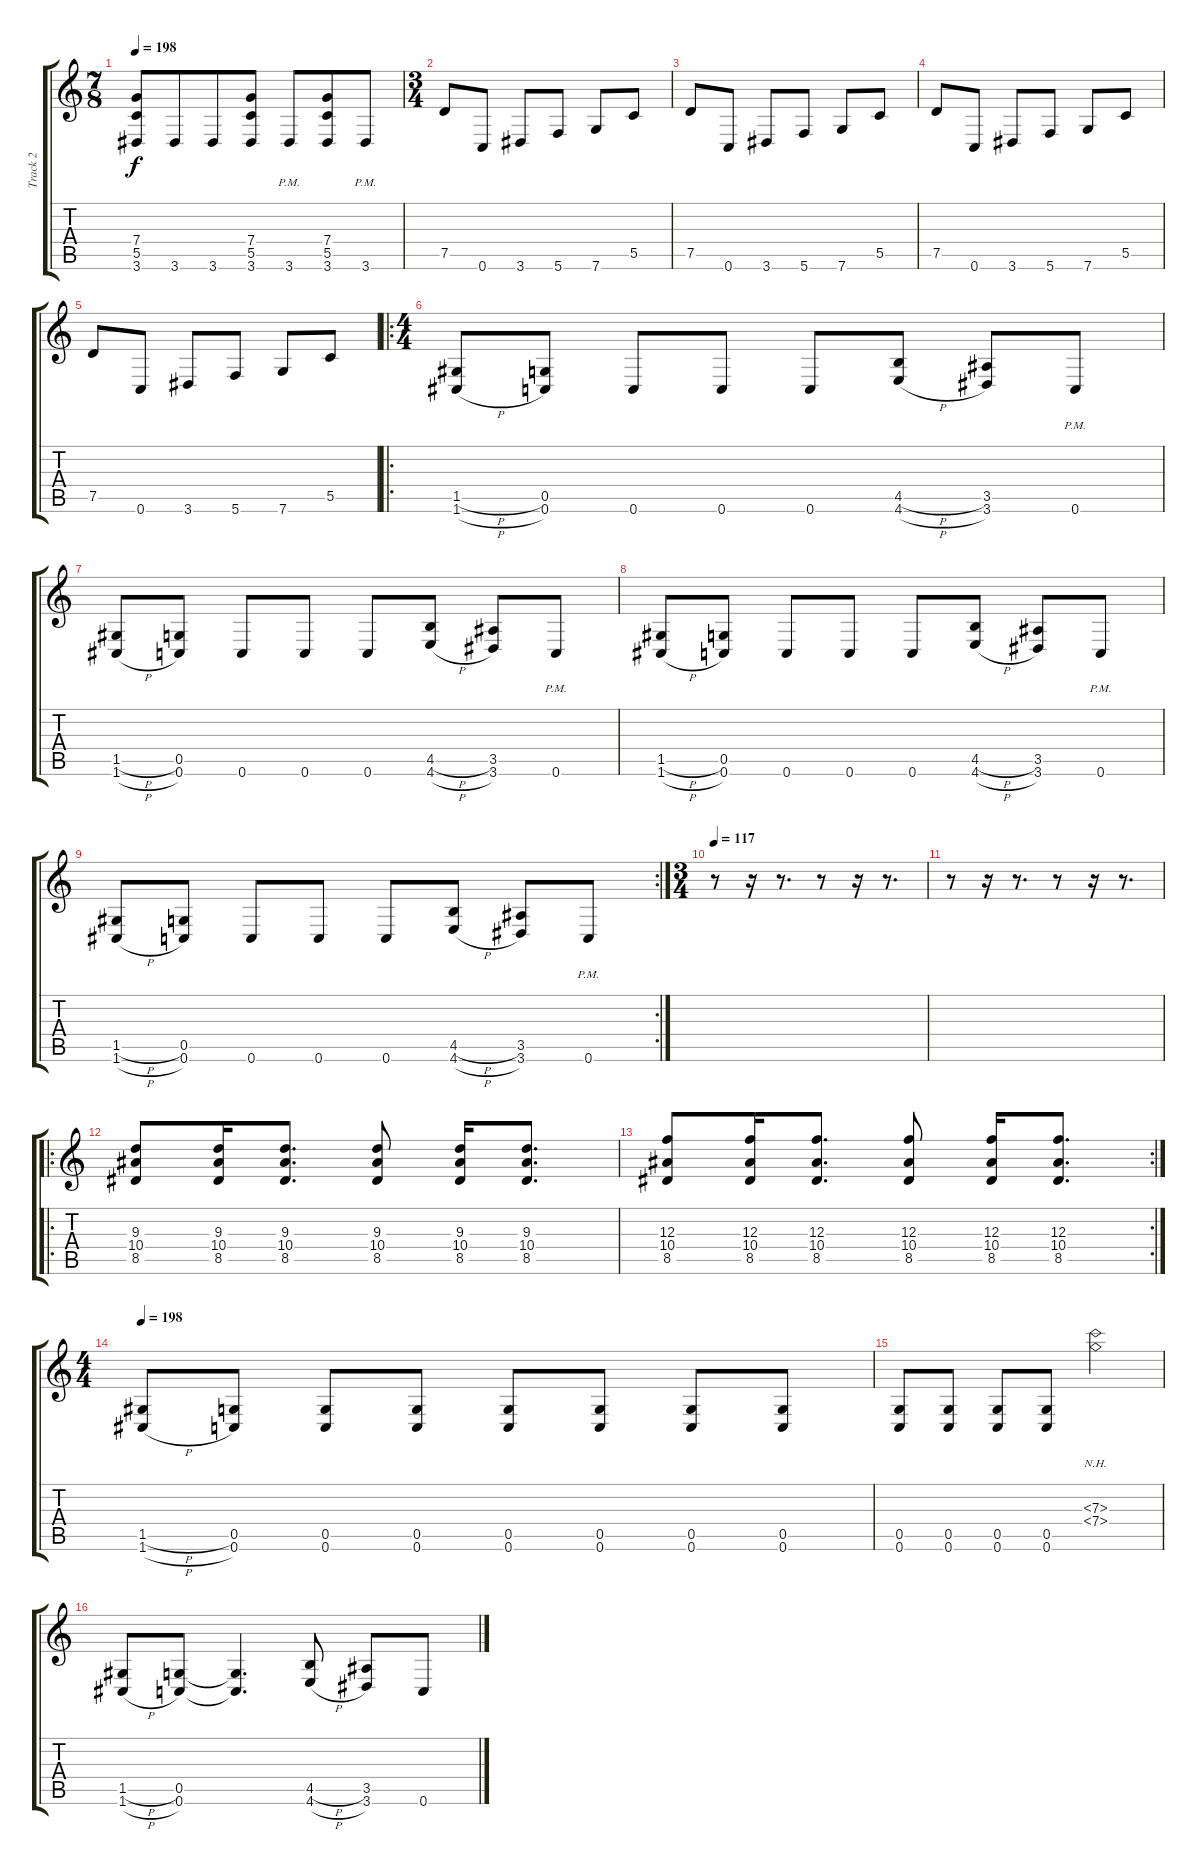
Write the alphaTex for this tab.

\track ("Track 2" "Track 2") {instrument distortionguitar}
\staff {score tabs}
\tuning (D4 A3 F3 C3 G2 C2) {hide}
\ts (7 8)
\tempo 198
\clef g2
\ks c
(7.4 5.5 3.6).8{dy f} 3.6.8 3.6.8 (7.4 5.5 3.6).8 3.6{pm}.8 (7.4 5.5 3.6).8 3.6{pm}.8 |
\ts (3 4)
7.5.8 0.6.8 3.6.8 5.6.8 7.6.8 5.5.8 |
7.5.8 0.6.8 3.6.8 5.6.8 7.6.8 5.5.8 |
7.5.8 0.6.8 3.6.8 5.6.8 7.6.8 5.5.8 |
7.5.8 0.6.8 3.6.8 5.6.8 7.6.8 5.5.8 |
\ro
\ts (4 4)
(1.5{h} 1.6{h}).8 (0.5 0.6).8 0.6.8 0.6.8 0.6.8 (4.5{h} 4.6{h}).8 (3.5 3.6).8 0.6{pm}.8 |
(1.5{h} 1.6{h}).8 (0.5 0.6).8 0.6.8 0.6.8 0.6.8 (4.5{h} 4.6{h}).8 (3.5 3.6).8 0.6{pm}.8 |
(1.5{h} 1.6{h}).8 (0.5 0.6).8 0.6.8 0.6.8 0.6.8 (4.5{h} 4.6{h}).8 (3.5 3.6).8 0.6{pm}.8 |
\rc 2
(1.5{h} 1.6{h}).8 (0.5 0.6).8 0.6.8 0.6.8 0.6.8 (4.5{h} 4.6{h}).8 (3.5 3.6).8 0.6{pm}.8 |
\ts (3 4)
\tempo 117
r.8 r.16 r.8{d} r.8 r.16 r.8{d} |
r.8 r.16 r.8{d} r.8 r.16 r.8{d} |
\ro
(9.3 10.4 8.5).8 (9.3 10.4 8.5).16 (9.3 10.4 8.5).8{d} (9.3 10.4 8.5).8 (9.3 10.4 8.5).16 (9.3 10.4 8.5).8{d} |
\rc 2
(12.3 10.4 8.5).8 (12.3 10.4 8.5).16 (12.3 10.4 8.5).8{d} (12.3 10.4 8.5).8 (12.3 10.4 8.5).16 (12.3 10.4 8.5).8{d} |
\ts (4 4)
\tempo 198
(1.5{h} 1.6{h}).8 (0.5 0.6).8 (0.5 0.6).8 (0.5 0.6).8 (0.5 0.6).8 (0.5 0.6).8 (0.5 0.6).8 (0.5 0.6).8 |
(0.5 0.6).8 (0.5 0.6).8 (0.5 0.6).8 (0.5 0.6).8 (7.3{nh} 7.4{nh}).2 |
(1.5{h} 1.6{h}).8 (0.5 0.6).8 (0.5{t} 0.6{t}).4{d} (4.5{h} 4.6{h}).8 (3.5 3.6).8 0.6.8
